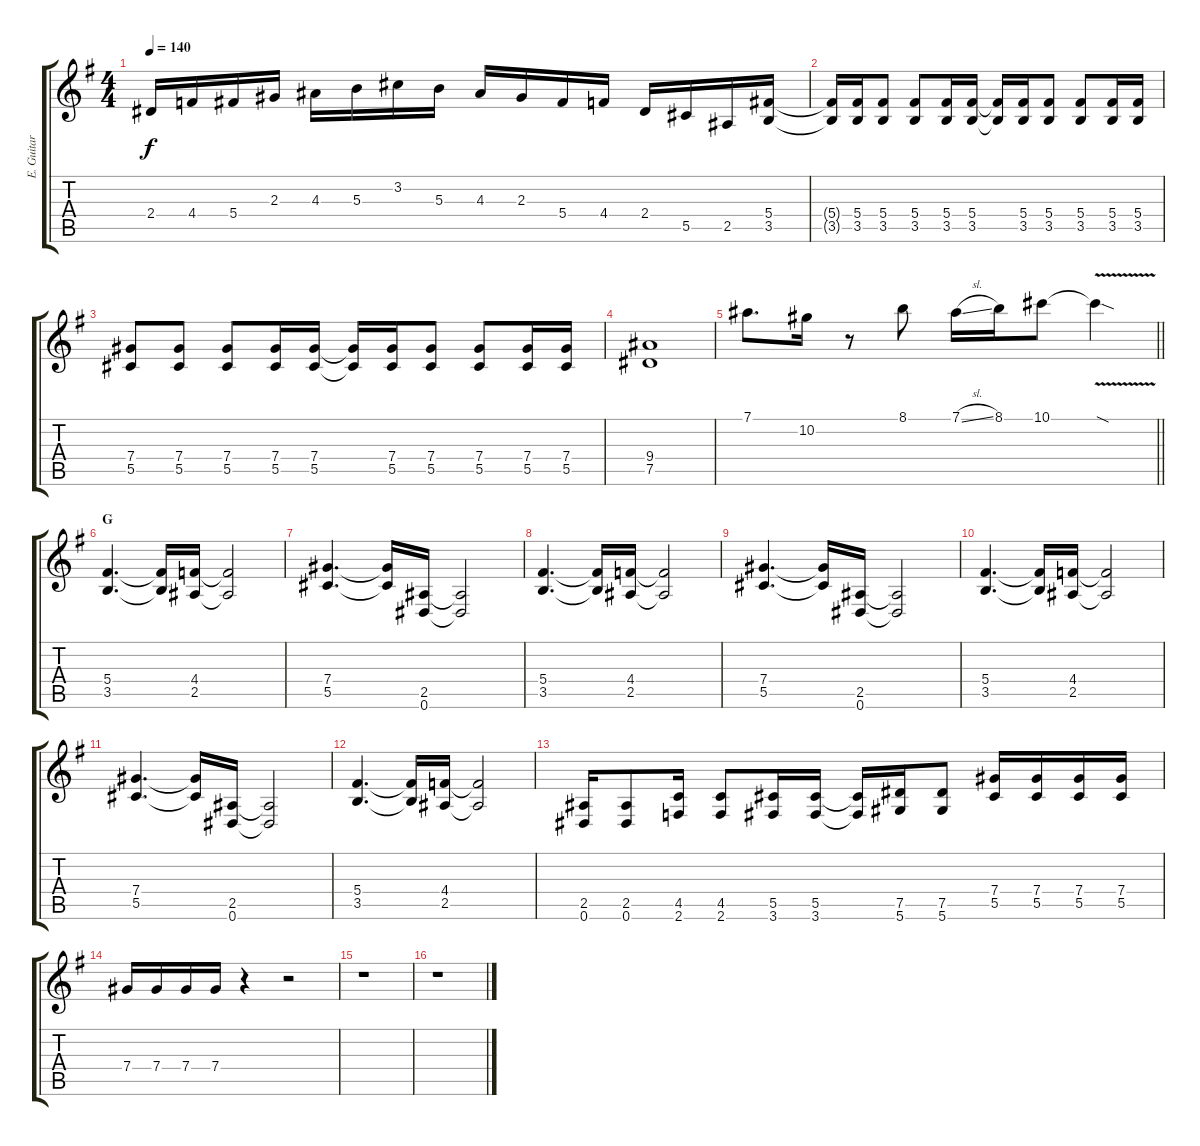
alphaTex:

\track ("E. Guitar II" "E. Guitar ") {instrument overdrivenguitar}
\staff {score tabs}
\tuning (Eb4 Bb3 Gb3 Db3 Ab2 Eb2) {hide}
\ts (4 4)
\tempo 140
\clef g2
\ks g
2.4{t}.16{dy f} 4.4.16 5.4.16 2.3.16 4.3.16 5.3.16 3.2.16 5.3.16 4.3.16 2.3.16 5.4.16 4.4.16 2.4.16 5.5.16 2.5.16 (5.4 3.5).16 |
(5.4{t} 3.5{t}).16 (5.4 3.5).16 (5.4 3.5).8 (5.4 3.5).8 (5.4 3.5).16 (5.4 3.5).16 (5.4{t} 3.5{t}).16 (5.4 3.5).16 (5.4 3.5).8 (5.4 3.5).8 (5.4 3.5).16 (5.4 3.5).16 |
(7.4 5.5).8 (7.4 5.5).8 (7.4 5.5).8 (7.4 5.5).16 (7.4 5.5).16 (7.4{t} 5.5{t}).16 (7.4 5.5).16 (7.4 5.5).8 (7.4 5.5).8 (7.4 5.5).16 (7.4 5.5).16 |
(9.4 7.5).1 |
\barLineRight lightlight
7.1.8{d} 10.2.16 r.8 8.1.8 7.1{sl}.16 8.1.16 10.1.8 10.1{v sod t}.4 |
\section ("" "G")
(5.4 3.5).4{d} (5.4{t} 3.5{t}).16 (4.4 2.5).16 (4.4{t} 2.5{t}).2 |
(7.4 5.5).4{d} (7.4{t} 5.5{t}).16 (2.5 0.6).16 (2.5{t} 0.6{t}).2 |
(5.4 3.5).4{d} (5.4{t} 3.5{t}).16 (4.4 2.5).16 (4.4{t} 2.5{t}).2 |
(7.4 5.5).4{d} (7.4{t} 5.5{t}).16 (2.5 0.6).16 (2.5{t} 0.6{t}).2 |
(5.4 3.5).4{d} (5.4{t} 3.5{t}).16 (4.4 2.5).16 (4.4{t} 2.5{t}).2 |
(7.4 5.5).4{d} (7.4{t} 5.5{t}).16 (2.5 0.6).16 (2.5{t} 0.6{t}).2 |
(5.4 3.5).4{d} (5.4{t} 3.5{t}).16 (4.4 2.5).16 (4.4{t} 2.5{t}).2 |
(2.5 0.6).16 (2.5 0.6).8 (4.5 2.6).16 (4.5 2.6).8 (5.5 3.6).16 (5.5 3.6).16 (5.5{t} 3.6{t}).16 (7.5 5.6).16 (7.5 5.6).8 (7.4 5.5).16 (7.4 5.5).16 (7.4 5.5).16 (7.4 5.5).16 |
7.4.16 7.4.16 7.4.16 7.4.16 r.4 r.2 |
r.1 |
r.1
